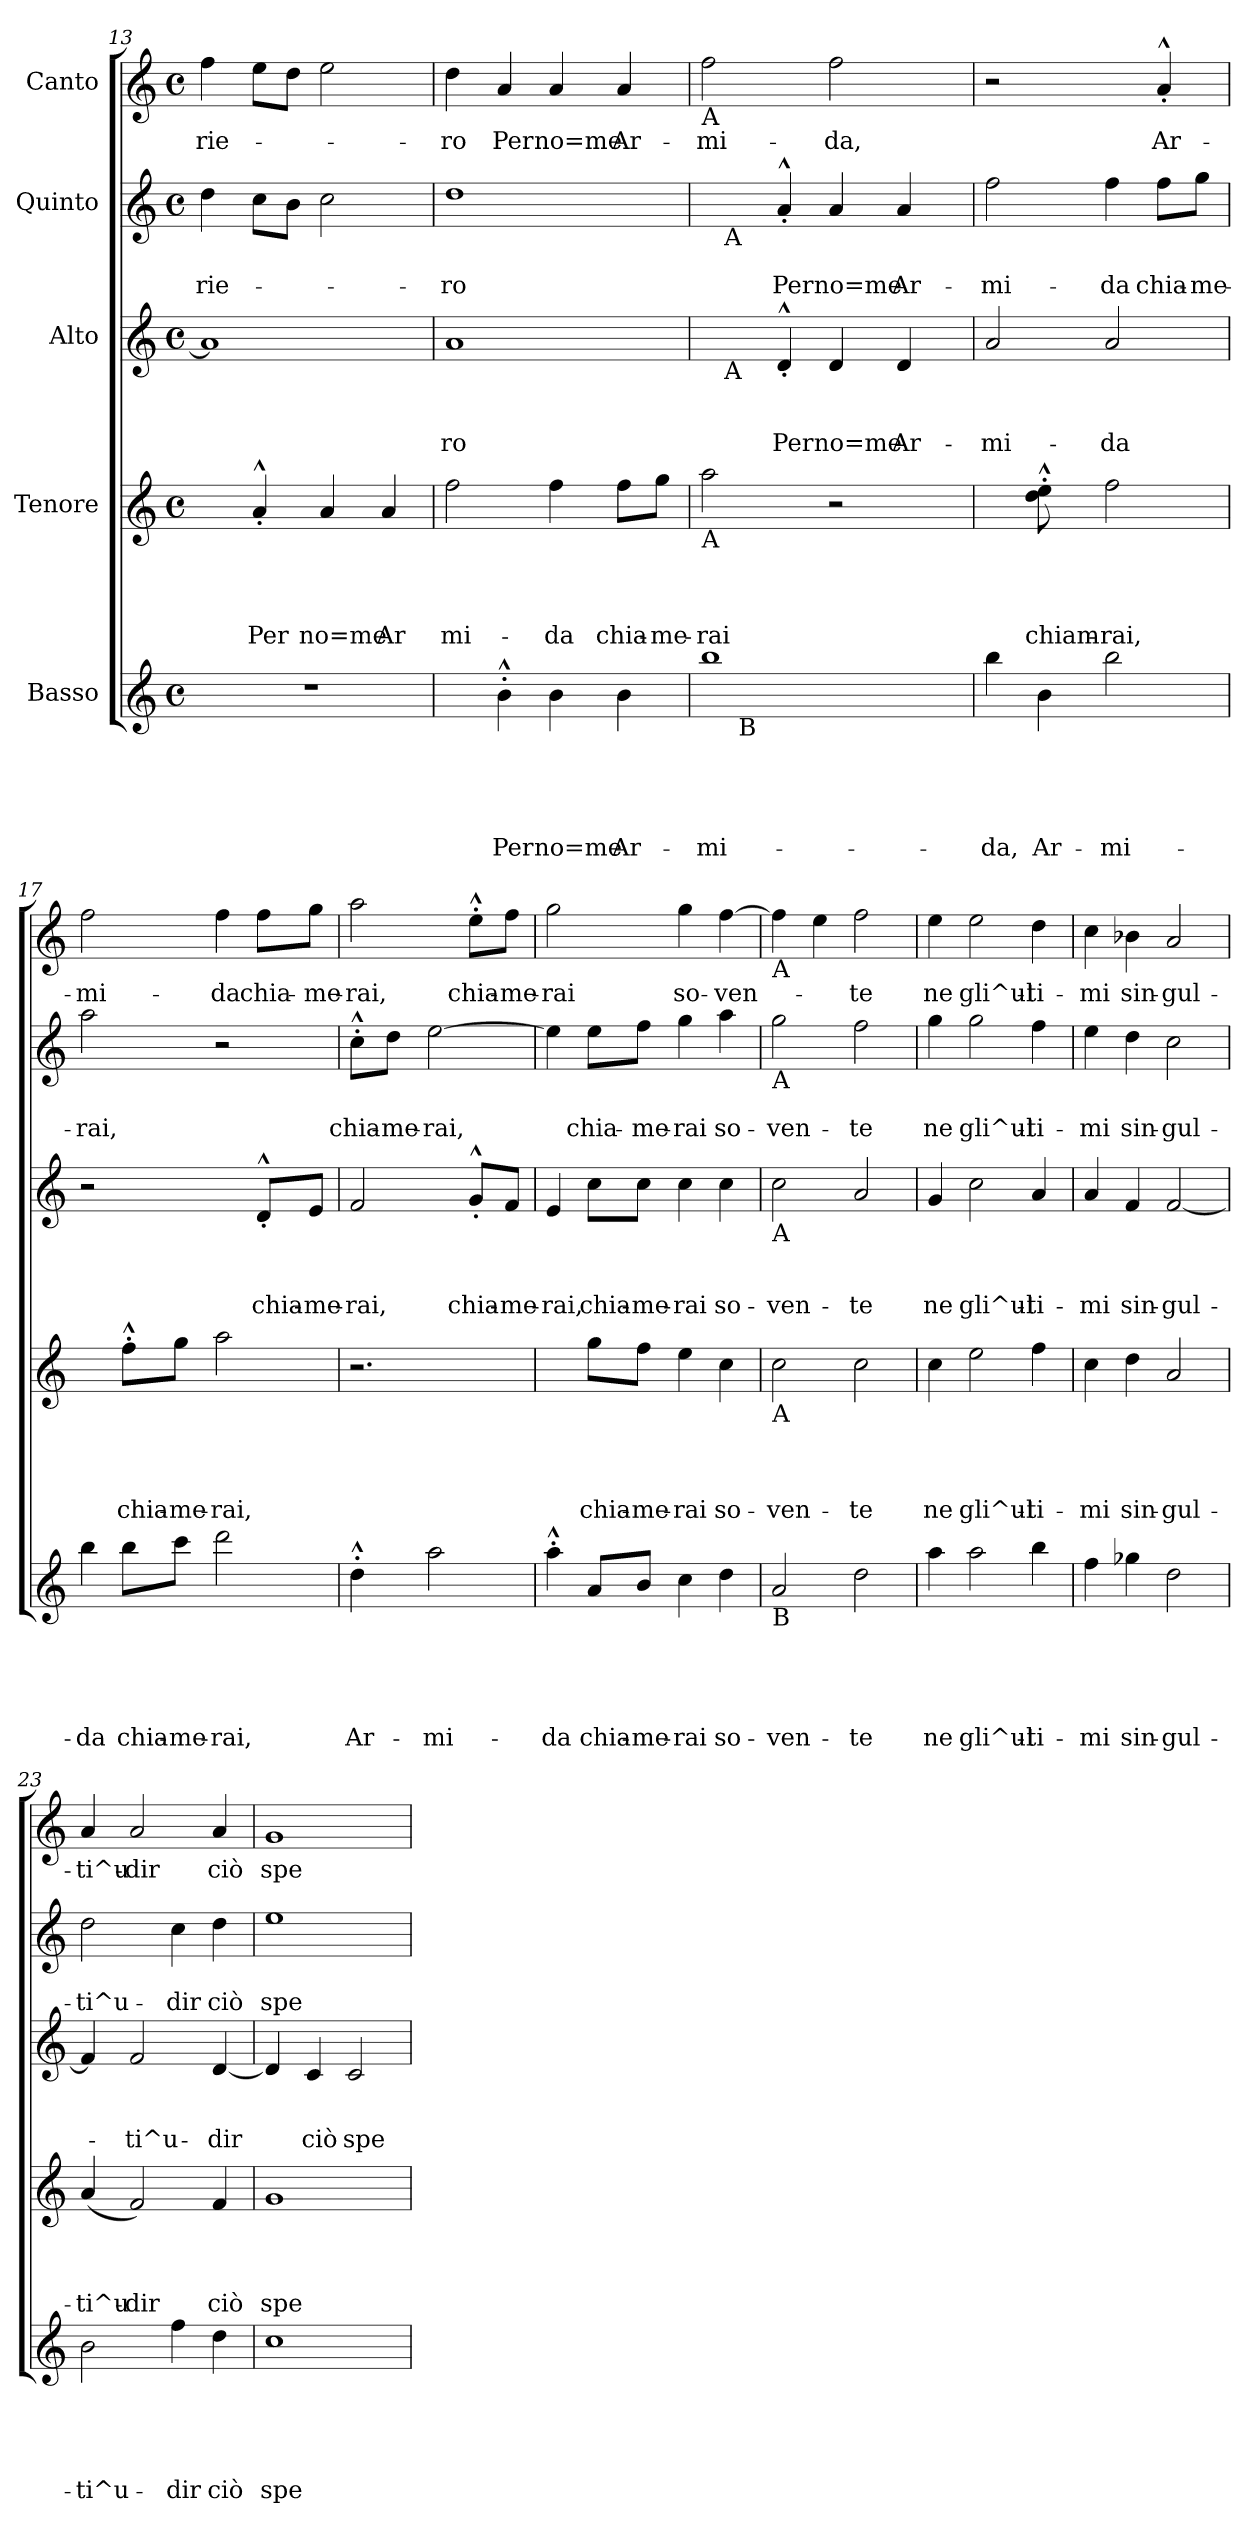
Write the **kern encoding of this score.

**kern	**text	**text	**text	**text	**text	**kern	**text	**text	**text	**text	**kern	**text	**text	**text	**kern	**text	**text	**kern	**text
*part5	*part5	*part5	*part5	*part5	*part5	*part4	*part4	*part4	*part4	*part4	*part3	*part3	*part3	*part3	*part2	*part2	*part2	*part1	*part1
*staff5	*staff5	*staff5	*staff5	*staff5	*staff5	*staff4	*staff4	*staff4	*staff4	*staff4	*staff3	*staff3	*staff3	*staff3	*staff2	*staff2	*staff2	*staff1	*staff1
*I"Basso	*	*	*	*	*	*I"Tenore	*	*	*	*	*I"Alto	*	*	*	*I"Quinto	*	*	*I"Canto	*
*clefG2	*	*	*	*	*	*clefG2	*	*	*	*	*clefG2	*	*	*	*clefG2	*	*	*clefG2	*
*k[]	*	*	*	*	*	*k[]	*	*	*	*	*k[]	*	*	*	*k[]	*	*	*k[]	*
*C:	*	*	*	*	*	*C:	*	*	*	*	*C:	*	*	*	*C:	*	*	*C:	*
*M4/4	*	*	*	*	*	*M4/4	*	*	*	*	*M4/4	*	*	*	*M4/4	*	*	*M4/4	*
*met(c)	*	*	*	*	*	*met(c)	*	*	*	*	*met(c)	*	*	*	*met(c)	*	*	*met(c)	*
=13	=13	=13	=13	=13	=13	=13	=13	=13	=13	=13	=13	=13	=13	=13	=13	=13	=13	=13	=13
!	!	!	!	!	!	!	!	!	!	!	!	!	!	!	!	!	!LO:LY:b	!	!LO:LY:b
1r	.	.	.	.	.	4ryy	.	.	.	.	1a]	.	.	.	4dd\	.	-rie-	4ff\	-rie-
!	!	!	!	!	!	!	!	!	!	!LO:LY:b	!	!	!	!	!	!	!	!	!
.	.	.	.	.	.	4a^^<'</	.	.	.	Per	.	.	.	.	8cc\L	.	.	8ee\L	.
.	.	.	.	.	.	.	.	.	.	.	.	.	.	.	8b\J	.	.	8dd\J	.
!	!	!	!	!	!	!	!	!	!	!LO:LY:b	!	!	!	!	!	!	!	!	!
.	.	.	.	.	.	4a/	.	.	.	no=me	.	.	.	.	2cc\	.	.	2ee\	.
!	!	!	!	!	!	!	!	!	!	!LO:LY:b	!	!	!	!	!	!	!	!	!
.	.	.	.	.	.	4a/	.	.	.	Ar	.	.	.	.	.	.	.	.	.
=14	=14	=14	=14	=14	=14	=14	=14	=14	=14	=14	=14	=14	=14	=14	=14	=14	=14	=14	=14
!	!	!	!	!	!	!	!	!	!	!LO:LY:b	!	!	!	!LO:LY:b	!	!	!LO:LY:b	!	!LO:LY:b
4ryy	.	.	.	.	.	2ff\	.	.	.	mi-	1a	.	.	-ro	1dd	.	-ro	4dd\	-ro
!	!	!	!	!	!LO:LY:b	!	!	!	!	!	!	!	!	!	!	!	!	!	!LO:LY:b
4b^^>'>\	.	.	.	.	Per	.	.	.	.	.	.	.	.	.	.	.	.	4a/	Per
!	!	!	!	!	!LO:LY:b	!	!	!	!	!LO:LY:b	!	!	!	!	!	!	!	!	!LO:LY:b
4b\	.	.	.	.	no=me	4ff\	.	.	.	-da	.	.	.	.	.	.	.	4a/	no=me
!	!	!	!	!	!LO:LY:b	!	!	!	!	!LO:LY:b	!	!	!	!	!	!	!	!	!LO:LY:b
4b\	.	.	.	.	Ar-	8ff\L	.	.	.	chia-	.	.	.	.	.	.	.	4a/	Ar-
!	!	!	!	!	!	!	!	!	!	!LO:LY:b	!	!	!	!	!	!	!	!	!
.	.	.	.	.	.	8gg\J	.	.	.	-me-	.	.	.	.	.	.	.	.	.
!!LO:PB:g=z
=15	=15	=15	=15	=15	=15	=15	=15	=15	=15	=15	=15	=15	=15	=15	=15	=15	=15	=15	=15
!	!	!	!	!	!	!	!	!	!	!	!	!	!	!	!	!	!	!LO:TX:b:t=A	!
!	!	!	!	!	!	!LO:TX:b:t=A	!	!	!	!	!	!	!	!	!	!	!	!	!
!	!	!	!	!	!LO:LY:b	!	!	!	!	!LO:LY:b	!	!	!	!	!	!	!	!	!LO:LY:b
*^	*	*	*	*	*	*	*	*	*	*	*^	*	*	*	*^	*	*	*	*
1bb	16.ryy	.	.	.	.	-mi-	2aa\	.	.	.	-rai	4ryy	16ryy	.	.	.	4ryy	16ryy	.	.	2ff\	-mi-
!	!	!	!	!	!	!	!	!	!	!	!	!	!	!	!	!	!	!LO:TX:b:t=A	!	!	!	!
!	!	!	!	!	!	!	!	!	!	!	!	!	!LO:TX:b:t=A	!	!	!	!	!	!	!	!	!
.	.	.	.	.	.	.	.	.	.	.	.	.	2...ryy	.	.	.	.	2...ryy	.	.	.	.
!	!LO:TX:b:t=B	!	!	!	!	!	!	!	!	!	!	!	!	!	!	!	!	!	!	!	!	!
.	2ryy	.	.	.	.	.	.	.	.	.	.	.	.	.	.	.	.	.	.	.	.	.
!	!	!	!	!	!	!	!	!	!	!	!	!	!	!	!	!LO:LY:b	!	!	!	!LO:LY:b	!	!
.	.	.	.	.	.	.	.	.	.	.	.	4d^^<'</	.	.	.	Per	4a^^<'</	.	.	Per	.	.
!	!	!	!	!	!	!	!	!	!	!	!	!	!	!	!	!LO:LY:b	!	!	!	!LO:LY:b	!	!LO:LY:b
.	.	.	.	.	.	.	2r	.	.	.	.	4d/	.	.	.	no=me	4a/	.	.	no=me	2ff\	-da,
.	4ryy	.	.	.	.	.	.	.	.	.	.	.	.	.	.	.	.	.	.	.	.	.
!	!	!	!	!	!	!	!	!	!	!	!	!	!	!	!	!LO:LY:b	!	!	!	!LO:LY:b	!	!
.	.	.	.	.	.	.	.	.	.	.	.	4d/	.	.	.	Ar-	4a/	.	.	Ar-	.	.
.	8ryy	.	.	.	.	.	.	.	.	.	.	.	.	.	.	.	.	.	.	.	.	.
.	32ryy	.	.	.	.	.	.	.	.	.	.	.	.	.	.	.	.	.	.	.	.	.
=16	=16	=16	=16	=16	=16	=16	=16	=16	=16	=16	=16	=16	=16	=16	=16	=16	=16	=16	=16	=16	=16	=16
!	!	!	!	!	!	!LO:LY:b	!	!	!	!	!	!	!	!	!	!LO:LY:b	!	!	!	!LO:LY:b	!	!
*	*	*	*	*	*	*	*	*	*	*	*	*v	*v	*	*	*	*	*	*	*	*	*
*v	*v	*	*	*	*	*	*	*	*	*	*	*	*	*	*	*v	*v	*	*	*	*
4bb\	.	.	.	.	-da,	4ryy	.	.	.	.	2a/	.	.	-mi-	2ff\	.	-mi-	2r	.
!	!	!	!	!	!LO:LY:b	!	!	!	!	!LO:LY:b	!	!	!	!	!	!	!	!	!
4b\	.	.	.	.	Ar-	8dd\^^>'> 8ee\^^>'>	.	.	.	chiam-	.	.	.	.	.	.	.	.	.
.	.	.	.	.	.	8ryy	.	.	.	.	.	.	.	.	.	.	.	.	.
!	!	!	!	!	!LO:LY:b	!	!	!	!	!LO:LY:b	!	!	!	!LO:LY:b	!	!	!LO:LY:b	!	!
2bb\	.	.	.	.	-mi-	2ff\	.	.	.	-rai,	2a/	.	.	-da	4ff\	.	-da	4ryy	.
!	!	!	!	!	!	!	!	!	!	!	!	!	!	!	!	!	!LO:LY:b	!	!LO:LY:b
.	.	.	.	.	.	.	.	.	.	.	.	.	.	.	8ff\L	.	chia-	4a^^<'</	Ar-
!	!	!	!	!	!	!	!	!	!	!	!	!	!	!	!	!	!LO:LY:b	!	!
.	.	.	.	.	.	.	.	.	.	.	.	.	.	.	8gg\J	.	-me-	.	.
=17	=17	=17	=17	=17	=17	=17	=17	=17	=17	=17	=17	=17	=17	=17	=17	=17	=17	=17	=17
!	!	!	!	!	!LO:LY:b	!	!	!	!	!	!	!	!	!	!	!	!LO:LY:b	!	!LO:LY:b
4bb\	.	.	.	.	-da	4ryy	.	.	.	.	2r	.	.	.	2aa\	.	-rai,	2ff\	-mi-
!	!	!	!	!	!LO:LY:b	!	!	!	!	!LO:LY:b	!	!	!	!	!	!	!	!	!
8bb\L	.	.	.	.	chia-	8ff^^>'>\L	.	.	.	chia-	.	.	.	.	.	.	.	.	.
!	!	!	!	!	!LO:LY:b	!	!	!	!	!LO:LY:b	!	!	!	!	!	!	!	!	!
8ccc\J	.	.	.	.	-me-	8gg\J	.	.	.	-me-	.	.	.	.	.	.	.	.	.
!	!	!	!	!	!LO:LY:b	!	!	!	!	!LO:LY:b	!	!	!	!	!	!	!	!	!LO:LY:b
2ddd\	.	.	.	.	-rai,	2aa\	.	.	.	-rai,	4ryy	.	.	.	2r	.	.	4ff\	-da
!	!	!	!	!	!	!	!	!	!	!	!	!	!	!LO:LY:b	!	!	!	!	!LO:LY:b
.	.	.	.	.	.	.	.	.	.	.	8d^^<'</L	.	.	chia-	.	.	.	8ff\L	chia-
!	!	!	!	!	!	!	!	!	!	!	!	!	!	!LO:LY:b	!	!	!	!	!LO:LY:b
.	.	.	.	.	.	.	.	.	.	.	8e/J	.	.	-me-	.	.	.	8gg\J	-me-
=18	=18	=18	=18	=18	=18	=18	=18	=18	=18	=18	=18	=18	=18	=18	=18	=18	=18	=18	=18
!	!	!	!	!	!LO:LY:b	!	!	!	!	!	!	!	!	!LO:LY:b	!	!	!LO:LY:b	!	!LO:LY:b
4dd^^>'>\	.	.	.	.	Ar-	2.r	.	.	.	.	2f/	.	.	-rai,	8cc^^>'>\L	.	chia-	2aa\	-rai,
!	!	!	!	!	!	!	!	!	!	!	!	!	!	!	!	!	!LO:LY:b	!	!
.	.	.	.	.	.	.	.	.	.	.	.	.	.	.	8dd\J	.	-me-	.	.
!	!	!	!	!	!LO:LY:b	!	!	!	!	!	!	!	!	!	!	!	!LO:LY:b	!	!
2aa\	.	.	.	.	-mi-	.	.	.	.	.	.	.	.	.	[>2ee\	.	-rai,	.	.
!	!	!	!	!	!	!	!	!	!	!	!	!	!	!LO:LY:b	!	!	!	!	!LO:LY:b
.	.	.	.	.	.	.	.	.	.	.	8g^^<'</L	.	.	chia-	.	.	.	8ee^^>'>\L	chia-
!	!	!	!	!	!	!	!	!	!	!	!	!	!	!LO:LY:b	!	!	!	!	!LO:LY:b
.	.	.	.	.	.	.	.	.	.	.	8f/J	.	.	-me-	.	.	.	8ff\J	-me-
=19	=19	=19	=19	=19	=19	=19	=19	=19	=19	=19	=19	=19	=19	=19	=19	=19	=19	=19	=19
!	!	!	!	!	!LO:LY:b	!	!	!	!	!	!	!	!	!LO:LY:b	!	!	!	!	!LO:LY:b
4aa^^>'>\	.	.	.	.	-da	4ryy	.	.	.	.	4e/	.	.	-rai,	4ee\]	.	.	2gg\	-rai
!	!	!	!	!	!LO:LY:b	!	!	!	!	!LO:LY:b	!	!	!	!LO:LY:b	!	!	!LO:LY:b	!	!
8a/L	.	.	.	.	chia-	8gg\L	.	.	.	chia-	8cc\L	.	.	chia-	8ee\L	.	chia-	.	.
!	!	!	!	!	!LO:LY:b	!	!	!	!	!LO:LY:b	!	!	!	!LO:LY:b	!	!	!LO:LY:b	!	!
8b/J	.	.	.	.	-me-	8ff\J	.	.	.	-me-	8cc\J	.	.	-me-	8ff\J	.	-me-	.	.
!	!	!	!	!	!LO:LY:b	!	!	!	!	!LO:LY:b	!	!	!	!LO:LY:b	!	!	!LO:LY:b	!	!LO:LY:b
4cc\	.	.	.	.	-rai	4ee\	.	.	.	-rai	4cc\	.	.	-rai	4gg\	.	-rai	4gg\	so-
!	!	!	!	!	!LO:LY:b	!	!	!	!	!LO:LY:b	!	!	!	!LO:LY:b	!	!	!LO:LY:b	!	!LO:LY:b
4dd\	.	.	.	.	so-	4cc\	.	.	.	so-	4cc\	.	.	so-	4aa\	.	so-	[>4ff\	-ven-
!!LO:PB:g=z
=20	=20	=20	=20	=20	=20	=20	=20	=20	=20	=20	=20	=20	=20	=20	=20	=20	=20	=20	=20
!	!	!	!	!	!	!	!	!	!	!	!	!	!	!	!	!	!	!LO:TX:b:t=A	!
!	!	!	!	!	!	!	!	!	!	!	!	!	!	!	!LO:TX:b:t=A	!	!	!	!
!	!	!	!	!	!	!	!	!	!	!	!LO:TX:b:t=A	!	!	!	!	!	!	!	!
!	!	!	!	!	!	!LO:TX:b:t=A	!	!	!	!	!	!	!	!	!	!	!	!	!
!LO:TX:b:t=B	!	!	!	!	!	!	!	!	!	!	!	!	!	!	!	!	!	!	!
!	!	!	!	!	!LO:LY:b	!	!	!	!	!LO:LY:b	!	!	!	!LO:LY:b	!	!	!LO:LY:b	!	!
2a/	.	.	.	.	-ven-	2cc\	.	.	.	-ven-	2cc\	.	.	-ven-	2gg\	.	-ven-	4ff\]	.
.	.	.	.	.	.	.	.	.	.	.	.	.	.	.	.	.	.	4ee\	.
!	!	!	!	!	!LO:LY:b	!	!	!	!	!LO:LY:b	!	!	!	!LO:LY:b	!	!	!LO:LY:b	!	!LO:LY:b
2dd\	.	.	.	.	-te	2cc\	.	.	.	-te	2a/	.	.	-te	2ff\	.	-te	2ff\	-te
=21	=21	=21	=21	=21	=21	=21	=21	=21	=21	=21	=21	=21	=21	=21	=21	=21	=21	=21	=21
!	!	!	!	!	!LO:LY:b	!	!	!	!	!LO:LY:b	!	!	!	!LO:LY:b	!	!	!LO:LY:b	!	!LO:LY:b
4aa\	.	.	.	.	ne	4cc\	.	.	.	ne	4g/	.	.	ne	4gg\	.	ne	4ee\	ne
!	!	!	!	!	!LO:LY:b	!	!	!	!	!LO:LY:b	!	!	!	!LO:LY:b	!	!	!LO:LY:b	!	!LO:LY:b
2aa\	.	.	.	.	gli^ul-	2ee\	.	.	.	gli^ul-	2cc\	.	.	gli^ul-	2gg\	.	gli^ul-	2ee\	gli^ul-
!	!	!	!	!	!LO:LY:b	!	!	!	!	!LO:LY:b	!	!	!	!LO:LY:b	!	!	!LO:LY:b	!	!LO:LY:b
4bb\	.	.	.	.	-ti-	4ff\	.	.	.	-ti-	4a/	.	.	-ti-	4ff\	.	-ti-	4dd\	-ti-
=22	=22	=22	=22	=22	=22	=22	=22	=22	=22	=22	=22	=22	=22	=22	=22	=22	=22	=22	=22
!	!	!	!	!	!LO:LY:b	!	!	!	!	!LO:LY:b	!	!	!	!LO:LY:b	!	!	!LO:LY:b	!	!LO:LY:b
4ff\	.	.	.	.	-mi	4cc\	.	.	.	-mi	4a/	.	.	-mi	4ee\	.	-mi	4cc\	-mi
!	!	!	!	!	!LO:LY:b	!	!	!	!	!LO:LY:b	!	!	!	!LO:LY:b	!	!	!LO:LY:b	!	!LO:LY:b
4gg-X\	.	.	.	.	sin-	4dd\	.	.	.	sin-	4f/	.	.	sin-	4dd\	.	sin-	4b-X\	sin-
!	!	!	!	!	!LO:LY:b	!	!	!	!	!LO:LY:b	!	!	!	!LO:LY:b	!	!	!LO:LY:b	!	!LO:LY:b
2dd\	.	.	.	.	-gul-	2a/	.	.	.	-gul-	[<2f/	.	.	-gul-	2cc\	.	-gul-	2a/	-gul-
=23	=23	=23	=23	=23	=23	=23	=23	=23	=23	=23	=23	=23	=23	=23	=23	=23	=23	=23	=23
!	!	!	!	!	!LO:LY:b	!	!	!	!	!LO:LY:b	!	!	!	!	!	!	!LO:LY:b	!	!LO:LY:b
2b\	.	.	.	.	-ti^u-	(4a/	.	.	.	-ti^u-	4f/]	.	.	.	2dd\	.	-ti^u-	4a/	-ti^u-
!	!	!	!	!	!	!	!	!	!	!LO:LY:b	!	!	!	!LO:LY:b	!	!	!	!	!LO:LY:b
.	.	.	.	.	.	2f/)	.	.	.	-dir	2f/	.	.	-ti^u-	.	.	.	2a/	-dir
!	!	!	!	!	!LO:LY:b	!	!	!	!	!	!	!	!	!	!	!	!LO:LY:b	!	!
4ff\	.	.	.	.	-dir	.	.	.	.	.	.	.	.	.	4cc\	.	-dir	.	.
!	!	!	!	!	!LO:LY:b	!	!	!	!	!LO:LY:b	!	!	!	!LO:LY:b	!	!	!LO:LY:b	!	!LO:LY:b
4dd\	.	.	.	.	ciò	4f/	.	.	.	ciò	[<4d/	.	.	-dir	4dd\	.	ciò	4a/	ciò
=24	=24	=24	=24	=24	=24	=24	=24	=24	=24	=24	=24	=24	=24	=24	=24	=24	=24	=24	=24
!	!	!	!	!	!LO:LY:b	!	!	!	!	!LO:LY:b	!	!	!	!	!	!	!LO:LY:b	!	!LO:LY:b
1cc	.	.	.	.	spe-	1g	.	.	.	spe-	4d/]	.	.	.	1ee	.	spe-	1g	spe-
!	!	!	!	!	!	!	!	!	!	!	!	!	!	!LO:LY:b	!	!	!	!	!
.	.	.	.	.	.	.	.	.	.	.	4c/	.	.	ciò	.	.	.	.	.
!	!	!	!	!	!	!	!	!	!	!	!	!	!	!LO:LY:b	!	!	!	!	!
.	.	.	.	.	.	.	.	.	.	.	2c/	.	.	spe-	.	.	.	.	.
=	=	=	=	=	=	=	=	=	=	=	=	=	=	=	=	=	=	=	=
*-	*-	*-	*-	*-	*-	*-	*-	*-	*-	*-	*-	*-	*-	*-	*-	*-	*-	*-	*-
